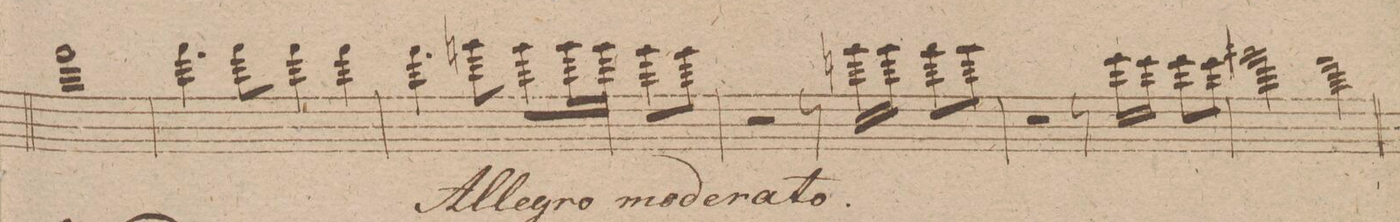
**kern	**dynam
*I"Flauto 1mo	*
*clefG2	*
*k[f#c#g#d#]	*
*met(c)	*
*M4/4	*
1fff#\	.
=20	=20
4.fff#\	.
8fff#\	.
4fff#\	.
4fff#\	.
=21	=21
4.fff#\	.
8gggn\	.
8ggg\L	.
*16\left	*
16ggg\L	.
16ggg\JJ	.
8ggg\L	.
8ggg\J	.
=22	=22
2r	.
8r	.
16gggn\LL	.
16ggg\JJ	.
8ggg\L	.
8ggg\J	.
=23	=23
2r	.
8r	.
16eee\LL	.
16eee\JJ	.
8eee\L	.
8eee\J	.
=24	=24
2ggg#X\	.
2fff#\	.
=25	=25
*-	*-
